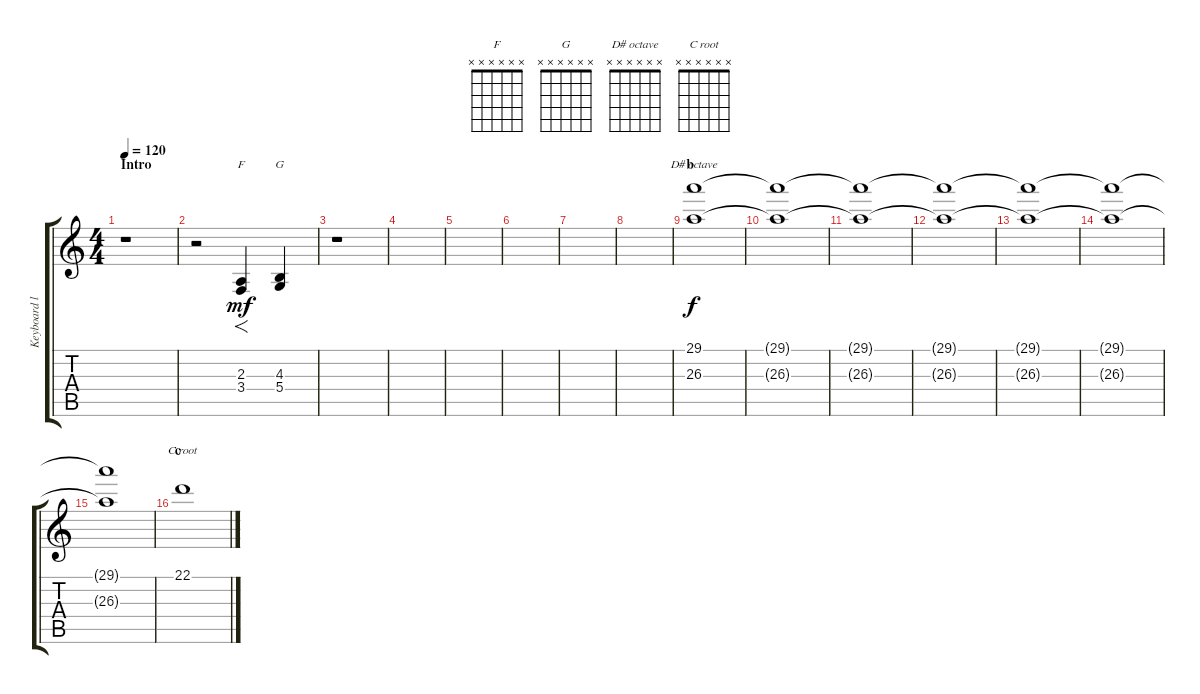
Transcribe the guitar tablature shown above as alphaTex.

\track ("Keyboard lead" "Keyboard l") {instrument stringensemble1}
\staff {score tabs}
\tuning (E4 B3 G3 D3 A2 E2) {hide}
\chord ("F" x x x x x x)
\chord ("G" x x x x x x)
\chord ("D# octave" x x x x x x)
\chord ("C root" x x x x x x)
\ts (4 4)
\section ("" "Intro")
\tempo 120
\clef g2
\ks c
r.1{dy mf instrument stringensemble1} |
r.2{volume 10 balance 8 instrument stringensemble1} (2.3 3.4).4{f ch "F"} (4.3 5.4).4{ch "G"} |
r.1 |
|
|
|
|
|
\section ("" "b")
(29.1 26.3).1{ch "D# octave" dy f volume 10 balance 8 instrument stringensemble1} |
(29.1{t} 26.3{t}).1 |
(29.1{t} 26.3{t}).1 |
(29.1{t} 26.3{t}).1 |
(29.1{t} 26.3{t}).1 |
(29.1{t} 26.3{t}).1 |
(29.1{t} 26.3{t}).1 |
\section ("" "c")
22.1.1{ch "C root"}
